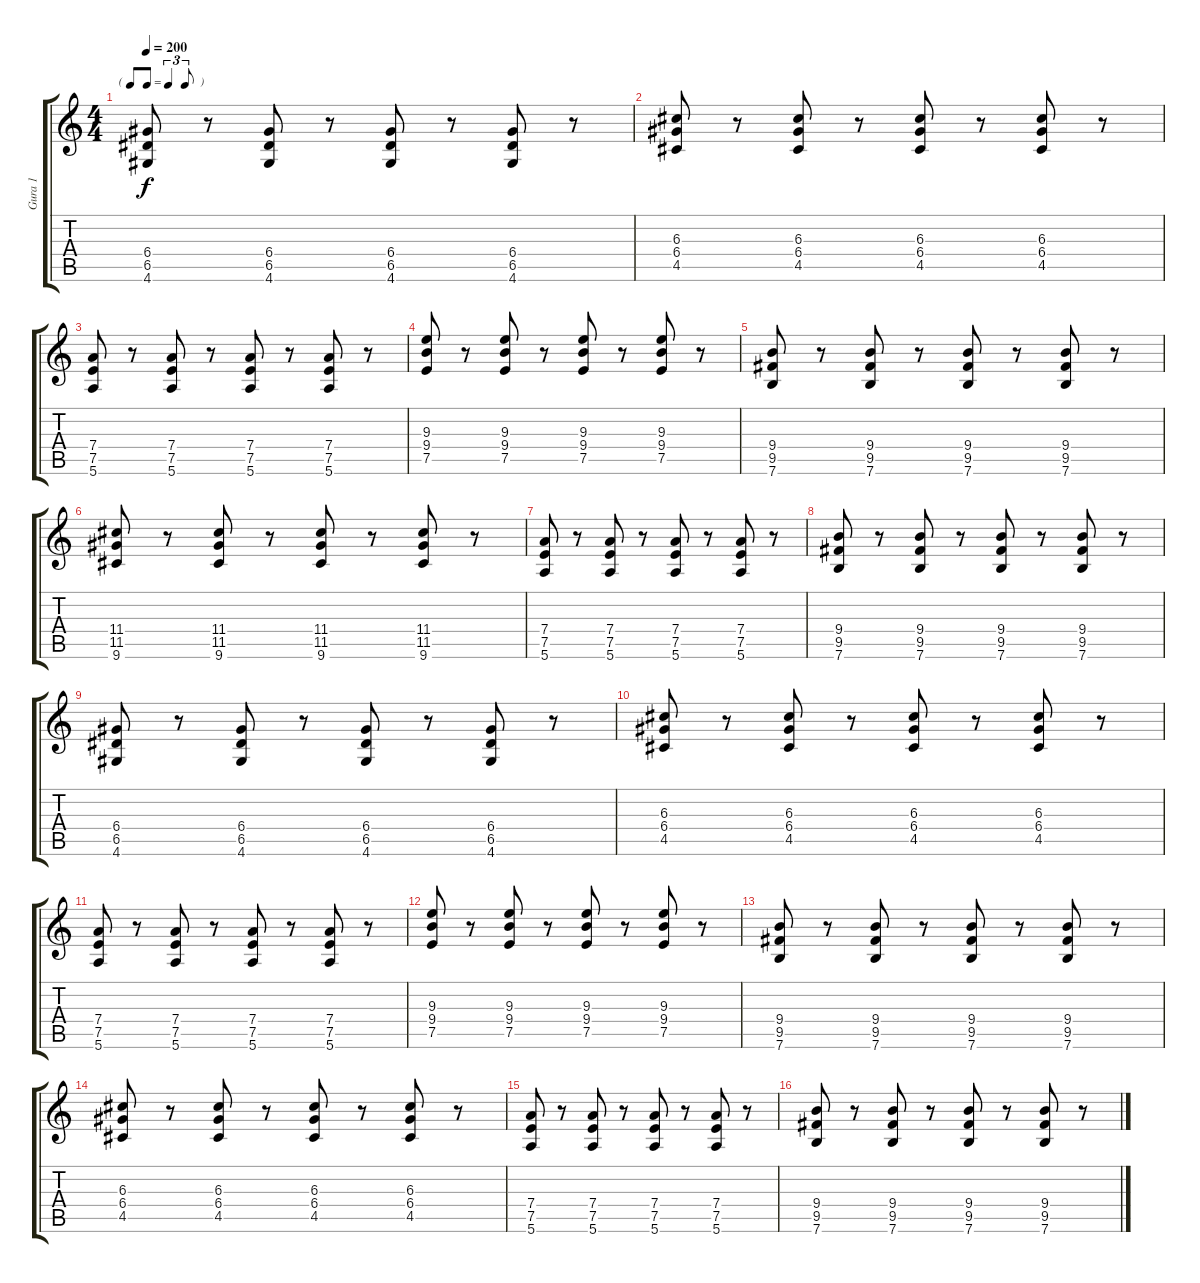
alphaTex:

\track ("Gura 1" "Gura 1") {instrument distortionguitar}
\staff {score tabs}
\tuning (E4 B3 G3 D3 A2 E2) {hide}
\ts (4 4)
\tf triplet8th
\tempo 200
\clef g2
\ks c
(6.4 6.5 4.6).8{dy f instrument distortionguitar} r.8 (6.4 6.5 4.6).8 r.8 (6.4 6.5 4.6).8 r.8 (6.4 6.5 4.6).8 r.8 |
(6.3 6.4 4.5).8 r.8 (6.3 6.4 4.5).8 r.8 (6.3 6.4 4.5).8 r.8 (6.3 6.4 4.5).8 r.8 |
(7.4 7.5 5.6).8 r.8 (7.4 7.5 5.6).8 r.8 (7.4 7.5 5.6).8 r.8 (7.4 7.5 5.6).8 r.8 |
(9.3 9.4 7.5).8 r.8 (9.3 9.4 7.5).8 r.8 (9.3 9.4 7.5).8 r.8 (9.3 9.4 7.5).8 r.8 |
(9.4 9.5 7.6).8 r.8 (9.4 9.5 7.6).8 r.8 (9.4 9.5 7.6).8 r.8 (9.4 9.5 7.6).8 r.8 |
(11.4 11.5 9.6).8 r.8 (11.4 11.5 9.6).8 r.8 (11.4 11.5 9.6).8 r.8 (11.4 11.5 9.6).8 r.8 |
(7.4 7.5 5.6).8 r.8 (7.4 7.5 5.6).8 r.8 (7.4 7.5 5.6).8 r.8 (7.4 7.5 5.6).8 r.8 |
(9.4 9.5 7.6).8 r.8 (9.4 9.5 7.6).8 r.8 (9.4 9.5 7.6).8 r.8 (9.4 9.5 7.6).8 r.8 |
(6.4 6.5 4.6).8 r.8 (6.4 6.5 4.6).8 r.8 (6.4 6.5 4.6).8 r.8 (6.4 6.5 4.6).8 r.8 |
(6.3 6.4 4.5).8 r.8 (6.3 6.4 4.5).8 r.8 (6.3 6.4 4.5).8 r.8 (6.3 6.4 4.5).8 r.8 |
(7.4 7.5 5.6).8 r.8 (7.4 7.5 5.6).8 r.8 (7.4 7.5 5.6).8 r.8 (7.4 7.5 5.6).8 r.8 |
(9.3 9.4 7.5).8 r.8 (9.3 9.4 7.5).8 r.8 (9.3 9.4 7.5).8 r.8 (9.3 9.4 7.5).8 r.8 |
(9.4 9.5 7.6).8 r.8 (9.4 9.5 7.6).8 r.8 (9.4 9.5 7.6).8 r.8 (9.4 9.5 7.6).8 r.8 |
(6.3 6.4 4.5).8 r.8 (6.3 6.4 4.5).8 r.8 (6.3 6.4 4.5).8 r.8 (6.3 6.4 4.5).8 r.8 |
(7.4 7.5 5.6).8 r.8 (7.4 7.5 5.6).8 r.8 (7.4 7.5 5.6).8 r.8 (7.4 7.5 5.6).8 r.8 |
(9.4 9.5 7.6).8 r.8 (9.4 9.5 7.6).8 r.8 (9.4 9.5 7.6).8 r.8 (9.4 9.5 7.6).8 r.8
